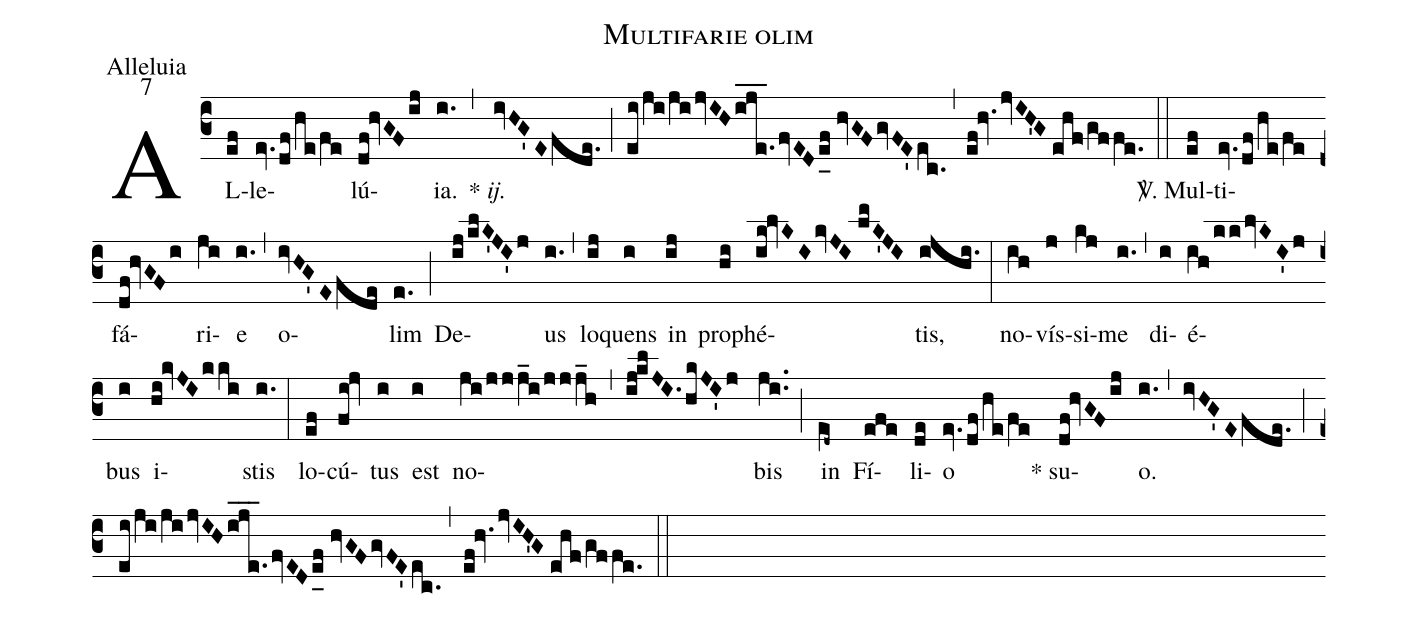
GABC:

name:Multifarie olim;
office-part:Alleluia;
mode:7;
%%
(c3) AL(ef)le(ev.df/he/fe)lú(df!hvGFij){ia}.(i.) (,) * <i>i{j.}</i>(ivHG'Efde.) (;) (ei/ji/jijvIHije.___fvED/!e_[uh:l]f//hvGFgvFE'ec.) (,) (ef!hv.jvIH'G//ehf/gffe.) (::)
<sp>V/</sp>. Mul(ef)ti(ev.df/he/fe)fá(df!hvGFi)ri(ji)e(i.) (,) o(ivHG'Efde)lim(e.) (;) De(ij/klK'JI'j)us(i.) (,) lo(ij)quens(i) in(ij) pro(hi)phé(ik[oll:1]!lvKIkvJI//lmK'[oll:0]JI)tis,(ijhi.) (:) no(ih)vís(j)si(kj)me(i.) (,) di(i)é(ih/k[oll:1]klvKI'j)bus(i) i(hi!kvJIkki)stis(i.) (:) lo(ef)cú(fi!jv)tus(i) est(i) no(ji/jjj_i/jjj_h)(,)(ij!klJI.hkJI'j)bis(ji..) (;) in(e[ll:1]d~) Fí(efe)li(de)o(ev.df/he/fe) () * su(df!hvGFij)o.(i.) (,) (ivHG'Efde.) (;) (ei/ji/jijvIHije.___fvED/!e_[uh:l]f//hvGFgvFE'ec.) (,) (ef!hv.jvIH'G//ehf/gffe.) (::)
